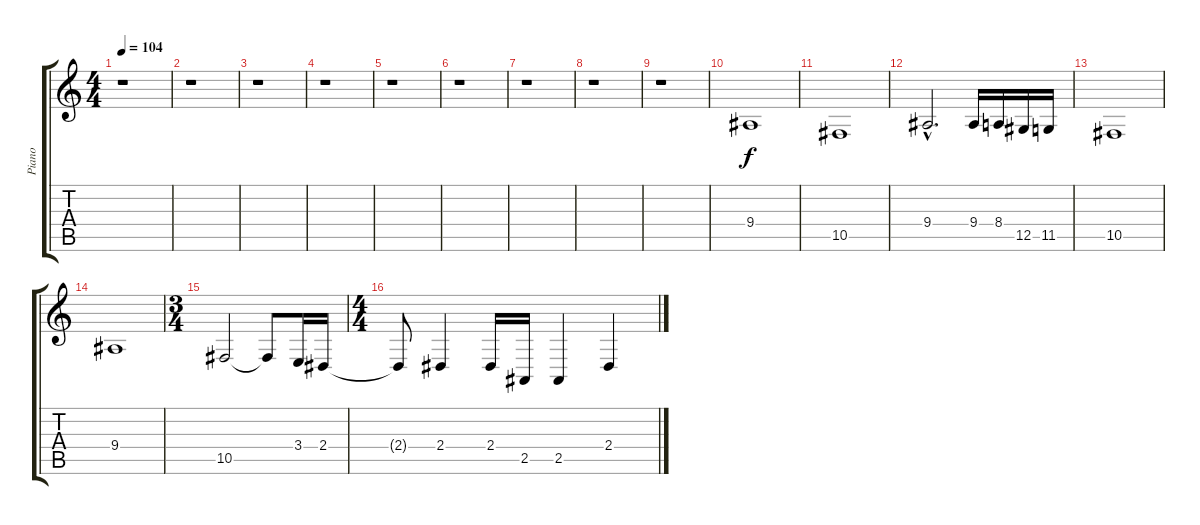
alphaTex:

\track ("Piano" "Piano") {instrument acousticgrandpiano}
\staff {score tabs}
\tuning (Eb4 Bb3 Gb3 Db3 Ab2 Db2) {hide}
\ts (4 4)
\tempo 104
\clef g2
\ks c
r.1{dy f} |
r.1 |
r.1 |
r.1 |
r.1 |
r.1 |
r.1 |
r.1 |
r.1 |
9.4.1 |
10.5.1 |
9.4{hac}.2{d} 9.4.16 8.4.16 12.5.16 11.5.16 |
10.5.1 |
9.4.1 |
\ts (3 4)
10.5.2 10.5{t}.8 3.4.16 2.4.16 |
\ts (4 4)
2.4{t}.8 2.4.4 2.4.16 2.5.16 2.5.4 2.4.4
